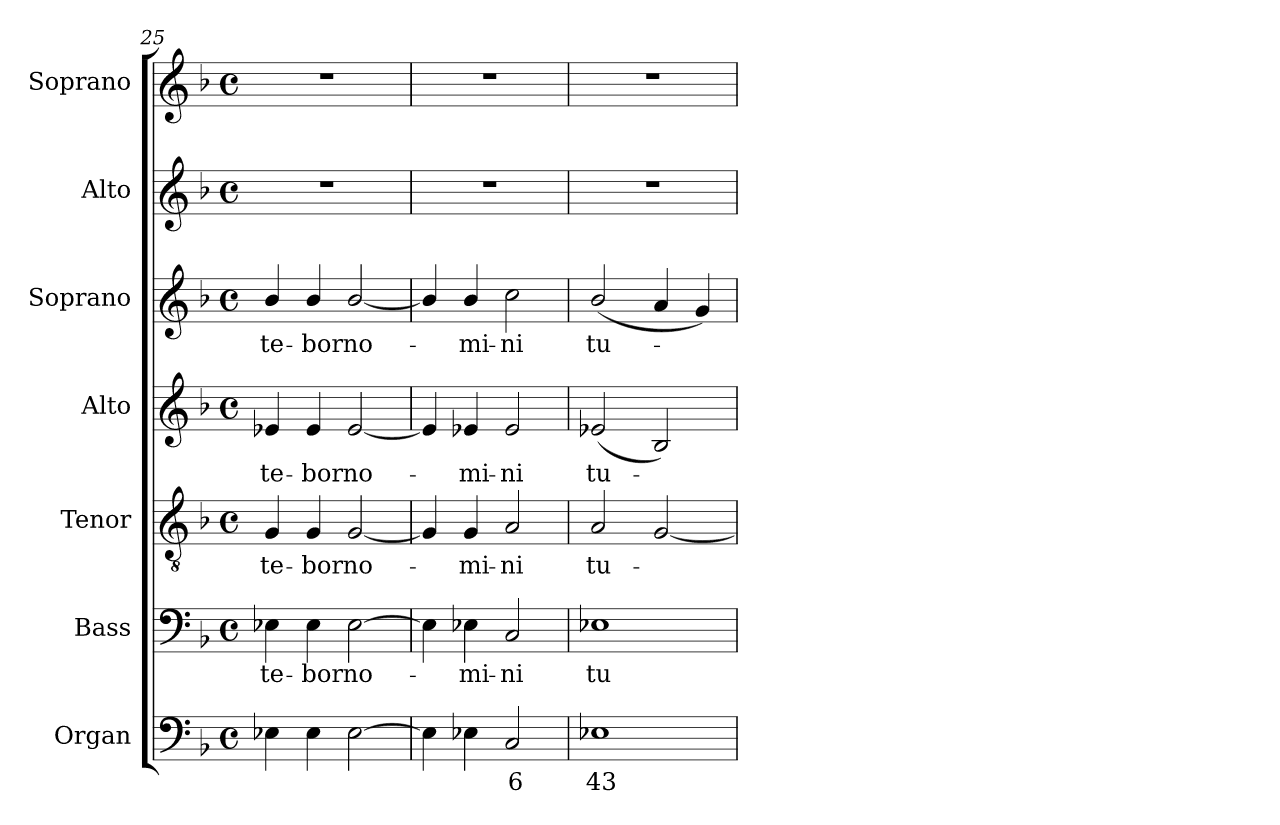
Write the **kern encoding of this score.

**kern	**text	**kern	**text	**kern	**text	**kern	**text	**kern	**text	**kern	**kern
*part7	*part7	*part6	*part6	*part5	*part5	*part4	*part4	*part3	*part3	*part2	*part1
*staff7	*staff7	*staff6	*staff6	*staff5	*staff5	*staff4	*staff4	*staff3	*staff3	*staff2	*staff1
*I"Organ	*	*I"Bass	*	*I"Tenor	*	*I"Alto	*	*I"Soprano	*	*I"Alto	*I"Soprano
*I'Org.	*	*I'B.	*	*I'T.	*	*I'A.	*	*I'S.	*	*I'A.	*I'S.
*clefF4	*	*clefF4	*	*clefGv2	*	*clefG2	*	*clefG2	*	*clefG2	*clefG2
*	*	*	*	*ITrd7c12	*	*	*	*	*	*	*
*k[b-]	*	*k[b-]	*	*k[b-]	*	*k[b-]	*	*k[b-]	*	*k[b-]	*k[b-]
*F:	*	*F:	*	*F:	*	*F:	*	*F:	*	*F:	*F:
*M4/4	*	*M4/4	*	*M4/4	*	*M4/4	*	*M4/4	*	*M4/4	*M4/4
*met(c)	*	*met(c)	*	*met(c)	*	*met(c)	*	*met(c)	*	*met(c)	*met(c)
=25	=25	=25	=25	=25	=25	=25	=25	=25	=25	=25	=25
!	!	!	!LO:LY:b:color=#000000	!	!	!	!	!	!	!	!
!	!	!	!	!	!LO:LY:b:color=#000000	!	!	!	!	!	!
!	!	!	!	!	!	!	!LO:LY:b:color=#000000	!	!	!	!
!	!	!	!	!	!	!	!	!	!LO:LY:b:color=#000000	!	!
4E-Xi\	.	4E-Xi\	-te-	4GGi/	-te-	4e-Xi/	-te-	4b-i/	-te-	1r	1r
!	!	!	!LO:LY:b:color=#000000	!	!	!	!	!	!	!	!
!	!	!	!	!	!LO:LY:b:color=#000000	!	!	!	!	!	!
!	!	!	!	!	!	!	!LO:LY:b:color=#000000	!	!	!	!
!	!	!	!	!	!	!	!	!	!LO:LY:b:color=#000000	!	!
4E-i\	.	4E-i\	-bor	4GGi/	-bor	4e-i/	-bor	4b-i/	-bor	.	.
!	!	!	!LO:LY:b:color=#000000	!	!	!	!	!	!	!	!
!	!	!	!	!	!LO:LY:b:color=#000000	!	!	!	!	!	!
!	!	!	!	!	!	!	!LO:LY:b:color=#000000	!	!	!	!
!	!	!	!	!	!	!	!	!	!LO:LY:b:color=#000000	!	!
[2E-i\	.	[2E-i\	no-	[2GGi/	no-	[2e-i/	no-	[2b-i/	no-	.	.
=26	=26	=26	=26	=26	=26	=26	=26	=26	=26	=26	=26
4E-i\]	.	4E-i\]	.	4GGi/]	.	4e-i/]	.	4b-i/]	.	1r	1r
!	!	!	!LO:LY:b:color=#000000	!	!	!	!	!	!	!	!
!	!	!	!	!	!LO:LY:b:color=#000000	!	!	!	!	!	!
!	!	!	!	!	!	!	!LO:LY:b:color=#000000	!	!	!	!
!	!	!	!	!	!	!	!	!	!LO:LY:b:color=#000000	!	!
4E-Xi\	.	4E-Xi\	-mi-	4GGi/	-mi-	4e-Xi/	-mi-	4b-i/	-mi-	.	.
!	!LO:LY:b:color=#000000	!	!	!	!	!	!	!	!	!	!
!	!	!	!LO:LY:b:color=#000000	!	!	!	!	!	!	!	!
!	!	!	!	!	!LO:LY:b:color=#000000	!	!	!	!	!	!
!	!	!	!	!	!	!	!LO:LY:b:color=#000000	!	!	!	!
!	!	!	!	!	!	!	!	!	!LO:LY:b:color=#000000	!	!
2Ci/	6	2Ci/	-ni	2AAi/	-ni	2e-i/	-ni	2cci\	-ni	.	.
=27	=27	=27	=27	=27	=27	=27	=27	=27	=27	=27	=27
!	!LO:LY:b:color=#000000	!	!	!	!	!	!	!	!	!	!
!	!	!	!LO:LY:b:color=#000000	!	!	!	!	!	!	!	!
!	!	!	!	!	!LO:LY:b:color=#000000	!	!	!	!	!	!
!	!	!	!	!	!	!	!LO:LY:b:color=#000000	!	!	!	!
!	!	!	!	!	!	!	!	!	!LO:LY:b:color=#000000	!	!
1E-Xi	43	1E-Xi	tu-	2AAi/	tu-	(2e-Xi/	tu-	(2b-i/	tu-	1r	1r
.	.	.	.	[2GGi/	.	2B-i/)	.	4ai/	.	.	.
.	.	.	.	.	.	.	.	4gi/)	.	.	.
=	=	=	=	=	=	=	=	=	=	=	=
*-	*-	*-	*-	*-	*-	*-	*-	*-	*-	*-	*-
